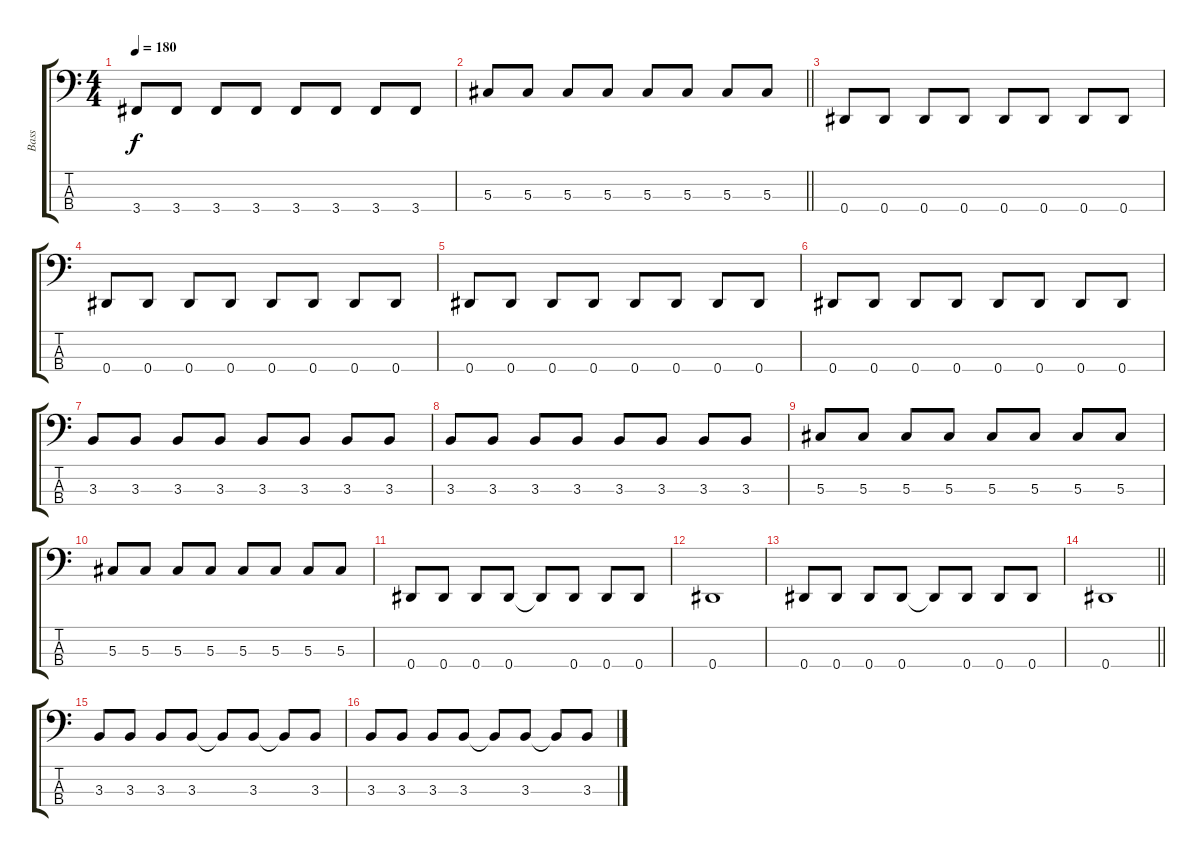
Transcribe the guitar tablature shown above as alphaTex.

\track ("Bass" "Bass") {instrument electricbasspick}
\staff {score tabs}
\tuning (Gb2 Db2 Ab1 Eb1) {hide}
\ts (4 4)
\tempo 180
\clef f4
\ks c
3.4.8{dy f} 3.4.8 3.4.8 3.4.8 3.4.8 3.4.8 3.4.8 3.4.8 |
\barLineRight lightlight
5.3.8 5.3.8 5.3.8 5.3.8 5.3.8 5.3.8 5.3.8 5.3.8 |
0.4.8 0.4.8 0.4.8 0.4.8 0.4.8 0.4.8 0.4.8 0.4.8 |
0.4.8 0.4.8 0.4.8 0.4.8 0.4.8 0.4.8 0.4.8 0.4.8 |
0.4.8 0.4.8 0.4.8 0.4.8 0.4.8 0.4.8 0.4.8 0.4.8 |
0.4.8 0.4.8 0.4.8 0.4.8 0.4.8 0.4.8 0.4.8 0.4.8 |
3.3.8 3.3.8 3.3.8 3.3.8 3.3.8 3.3.8 3.3.8 3.3.8 |
3.3.8 3.3.8 3.3.8 3.3.8 3.3.8 3.3.8 3.3.8 3.3.8 |
5.3.8 5.3.8 5.3.8 5.3.8 5.3.8 5.3.8 5.3.8 5.3.8 |
5.3.8 5.3.8 5.3.8 5.3.8 5.3.8 5.3.8 5.3.8 5.3.8 |
0.4.8 0.4.8 0.4.8 0.4.8 0.4{t}.8 0.4.8 0.4.8 0.4.8 |
0.4.1 |
0.4.8 0.4.8 0.4.8 0.4.8 0.4{t}.8 0.4.8 0.4.8 0.4.8 |
\barLineRight lightlight
0.4.1 |
3.3.8 3.3.8 3.3.8 3.3.8 3.3{t}.8 3.3.8 3.3{t}.8 3.3.8 |
3.3.8 3.3.8 3.3.8 3.3.8 3.3{t}.8 3.3.8 3.3{t}.8 3.3.8
